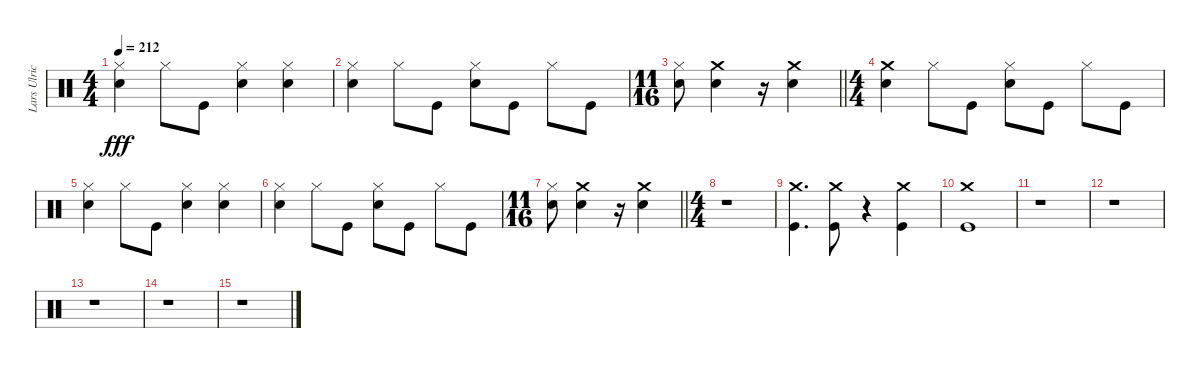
\track ("Lars Ulrich" "Lars Ulric") {instrument percussion}
\staff {score}
\articulation defaults
\ts (4 4)
\tempo 212
\clef neutral
\ks c
("Snare (hit) 2" "Hi-Hat (closed)").4{dy fff} "Hi-Hat (closed)".8 "Kick (hit)".8 ("Hi-Hat (closed)" "Snare (hit) 2").4 ("Snare (hit) 2" "Hi-Hat (closed)").4 |
("Snare (hit) 2" "Hi-Hat (closed)").4 "Hi-Hat (closed)".8 "Kick (hit)".8 ("Snare (hit) 2" "Hi-Hat (closed)").8 "Kick (hit)".8 "Hi-Hat (closed)".8 "Kick (hit)".8 |
\ts (11 16)
\barLineRight lightlight
("Snare (hit) 2" "Hi-Hat (closed)").8 ("Crash medium (hit)" "Snare (hit) 2").4 r.16 ("Crash medium (hit)" "Snare (hit) 2").4 |
\ts (4 4)
("Snare (hit) 2" "Crash medium (hit)").4 "Hi-Hat (closed)".8 "Kick (hit)".8 ("Hi-Hat (closed)" "Snare (hit) 2").8 "Kick (hit)".8 "Hi-Hat (closed)".8 "Kick (hit)".8 |
("Hi-Hat (closed)" "Snare (hit) 2").4 "Hi-Hat (closed)".8 "Kick (hit)".8 ("Hi-Hat (closed)" "Snare (hit) 2").4 ("Snare (hit) 2" "Hi-Hat (closed)").4 |
("Hi-Hat (closed)" "Snare (hit) 2").4 "Hi-Hat (closed)".8 "Kick (hit)".8 ("Hi-Hat (closed)" "Snare (hit) 2").8 "Kick (hit)".8 "Hi-Hat (closed)".8 "Kick (hit)".8 |
\ts (11 16)
\barLineRight lightlight
("Hi-Hat (closed)" "Snare (hit) 2").8 ("Snare (hit) 2" "Crash medium (hit)").4 r.16 ("Crash medium (hit)" "Snare (hit) 2").4 |
\ts (4 4)
r.1 |
("Kick (hit)" "Crash medium (hit)").4{d} ("Kick (hit)" "Crash medium (hit)").8 r.4 ("Kick (hit)" "Crash medium (hit)").4 |
("Crash medium (hit)" "Kick (hit)").1 |
r.1 |
r.1 |
r.1 |
r.1 |
r.1
